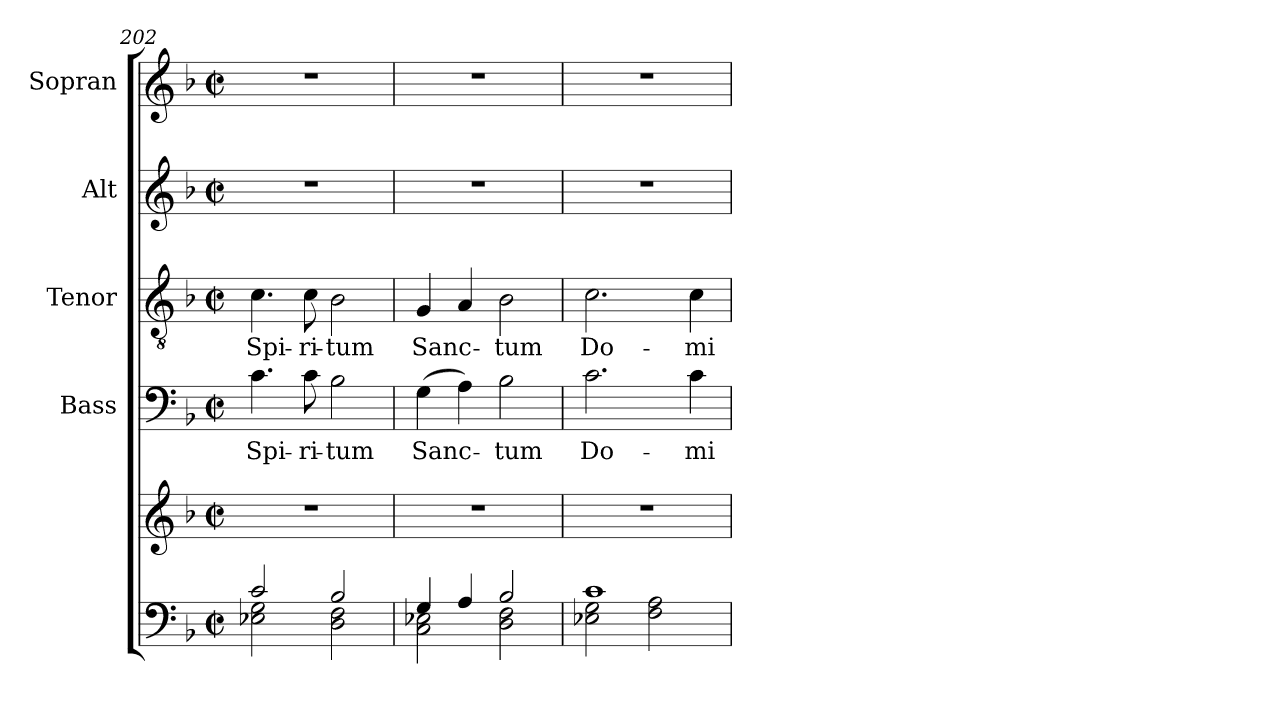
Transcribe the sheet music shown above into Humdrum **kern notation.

**kern	**kern	**kern	**text	**kern	**text	**kern	**kern
*part5	*part5	*part4	*part4	*part3	*part3	*part2	*part1
*staff6	*staff5	*staff4	*staff4	*staff3	*staff3	*staff2	*staff1
*	*	*I"Bass	*	*I"Tenor	*	*I"Alt	*I"Sopran
*	*	*I'B.	*	*I'T.	*	*I'A.	*I'S.
*clefF4	*clefG2	*clefF4	*	*clefGv2	*	*clefG2	*clefG2
*k[b-]	*k[b-]	*k[b-]	*	*k[b-]	*	*k[b-]	*k[b-]
*F:	*F:	*F:	*	*F:	*	*F:	*F:
*M2/2	*M2/2	*M2/2	*	*M2/2	*	*M2/2	*M2/2
*met(c|)	*met(c|)	*met(c|)	*	*met(c|)	*	*met(c|)	*met(c|)
=202	=202	=202	=202	=202	=202	=202	=202
*^	*	*	*	*	*	*	*
!	!	!	!	!LO:LY:b	!	!LO:LY:b	!	!
2c/	2E-X\ 2G\	1r	4.c\	Spi-	4.c\	Spi-	1r	1r
!	!	!	!	!LO:LY:b	!	!LO:LY:b	!	!
.	.	.	8c\	-ri-	8c\	-ri-	.	.
!	!	!	!	!LO:LY:b	!	!LO:LY:b	!	!
2B-/	2D\ 2F\	.	2B-\	-tum	2B-\	-tum	.	.
=203	=203	=203	=203	=203	=203	=203	=203	=203
!	!	!	!	!LO:LY:b	!	!LO:LY:b	!	!
4G/	2C\ 2E-X\	1r	(>4G\	Sanc-	4G/	Sanc-	1r	1r
4A/	.	.	4A\)	.	4A/	.	.	.
!	!	!	!	!LO:LY:b	!	!LO:LY:b	!	!
2B-/	2D\ 2F\	.	2B-\	-tum	2B-\	-tum	.	.
=204	=204	=204	=204	=204	=204	=204	=204	=204
!	!	!	!	!LO:LY:b	!	!LO:LY:b	!	!
1c	2E-X\ 2G\	1r	2.c\	Do-	2.c\	Do-	1r	1r
.	2F\ 2A\	.	.	.	.	.	.	.
!	!	!	!	!LO:LY:b	!	!LO:LY:b	!	!
.	.	.	4c\	-mi-	4c\	-mi-	.	.
*v	*v	*	*	*	*	*	*	*
=	=	=	=	=	=	=	=
*-	*-	*-	*-	*-	*-	*-	*-
